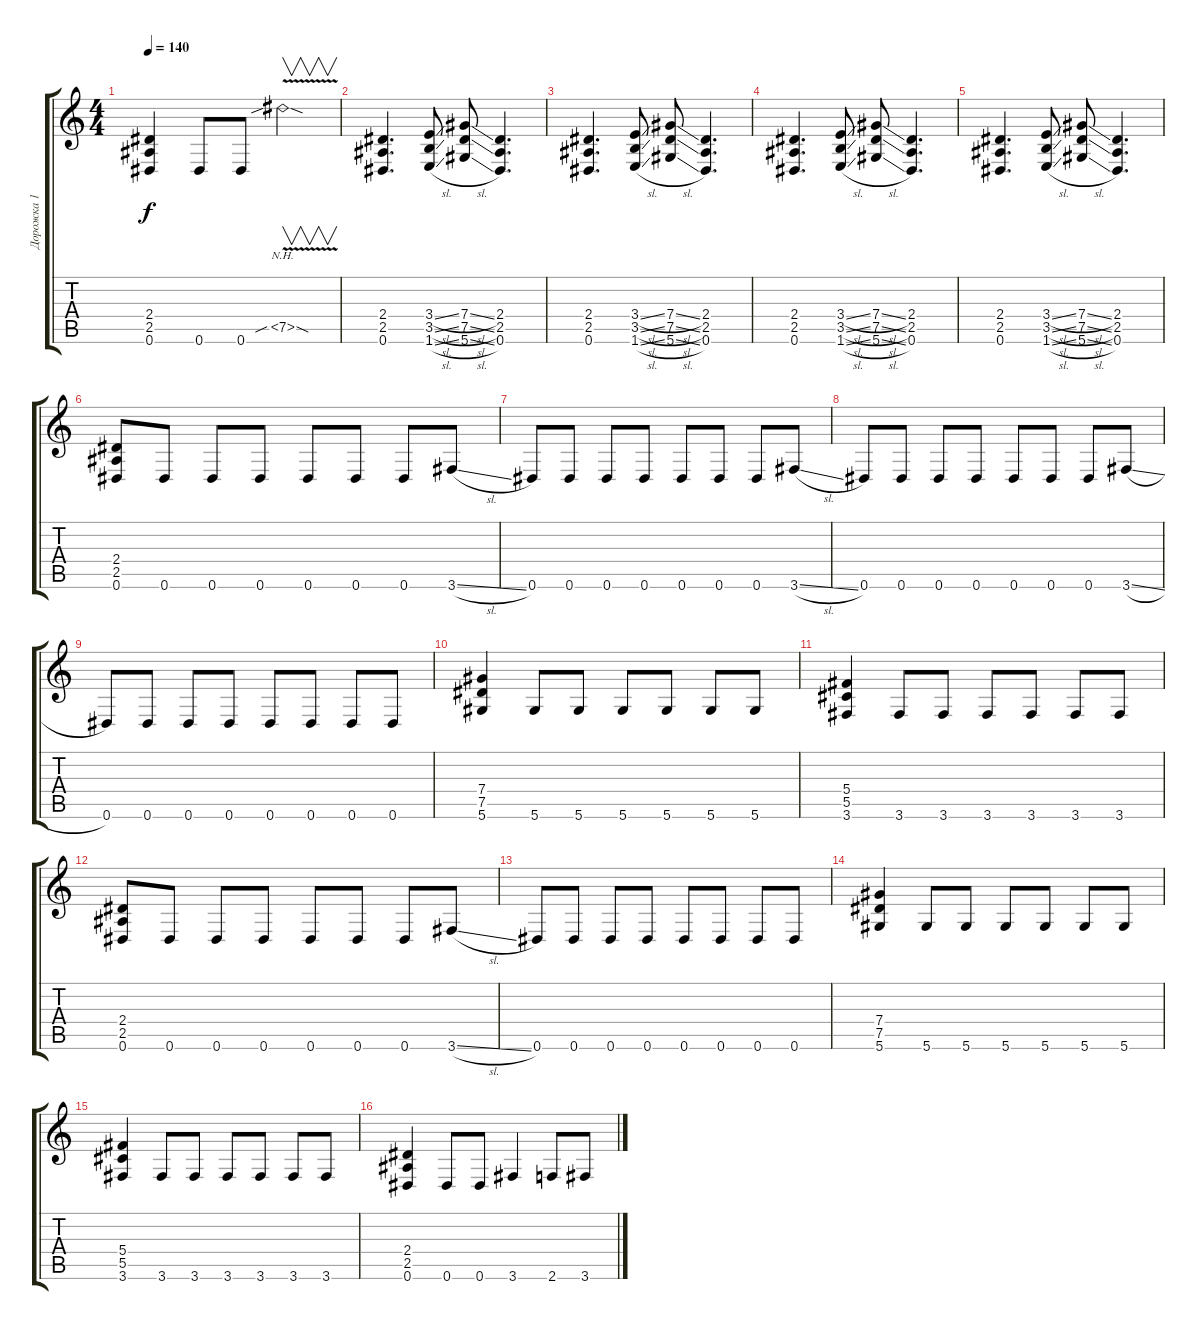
\track ("Дорожка 1" "Дорожка 1") {instrument distortionguitar}
\staff {score tabs}
\tuning (Eb4 Bb3 Gb3 Db3 Ab2 Eb2) {hide}
\ts (4 4)
\tempo 140
\clef g2
\ks c
(2.4 2.5 0.6).4{dy f} 0.6.8 0.6.8 7.5{nh v sib sod}.2{v} |
(2.4 2.5 0.6).4{d} (3.4{sl} 3.5{sl} 1.6{sl}).8 (7.4{sl} 7.5{sl} 5.6{sl}).8 (2.4 2.5 0.6).4{d} |
(2.4 2.5 0.6).4{d} (3.4{sl} 3.5{sl} 1.6{sl}).8 (7.4{sl} 7.5{sl} 5.6{sl}).8 (2.4 2.5 0.6).4{d} |
(2.4 2.5 0.6).4{d} (3.4{sl} 3.5{sl} 1.6{sl}).8 (7.4{sl} 7.5{sl} 5.6{sl}).8 (2.4 2.5 0.6).4{d} |
(2.4 2.5 0.6).4{d} (3.4{sl} 3.5{sl} 1.6{sl}).8 (7.4{sl} 7.5{sl} 5.6{sl}).8 (2.4 2.5 0.6).4{d} |
(2.4 2.5 0.6).8 0.6.8 0.6.8 0.6.8 0.6.8 0.6.8 0.6.8 3.6{sl}.8 |
0.6.8 0.6.8 0.6.8 0.6.8 0.6.8 0.6.8 0.6.8 3.6{sl}.8 |
0.6.8 0.6.8 0.6.8 0.6.8 0.6.8 0.6.8 0.6.8 3.6{sl}.8 |
0.6.8 0.6.8 0.6.8 0.6.8 0.6.8 0.6.8 0.6.8 0.6.8 |
(7.4 7.5 5.6).4 5.6.8 5.6.8 5.6.8 5.6.8 5.6.8 5.6.8 |
(5.4 5.5 3.6).4 3.6.8 3.6.8 3.6.8 3.6.8 3.6.8 3.6.8 |
(2.4 2.5 0.6).8 0.6.8 0.6.8 0.6.8 0.6.8 0.6.8 0.6.8 3.6{sl}.8 |
0.6.8 0.6.8 0.6.8 0.6.8 0.6.8 0.6.8 0.6.8 0.6.8 |
(7.4 7.5 5.6).4 5.6.8 5.6.8 5.6.8 5.6.8 5.6.8 5.6.8 |
(5.4 5.5 3.6).4 3.6.8 3.6.8 3.6.8 3.6.8 3.6.8 3.6.8 |
(2.4 2.5 0.6).4 0.6.8 0.6.8 3.6.4 2.6.8 3.6.8
